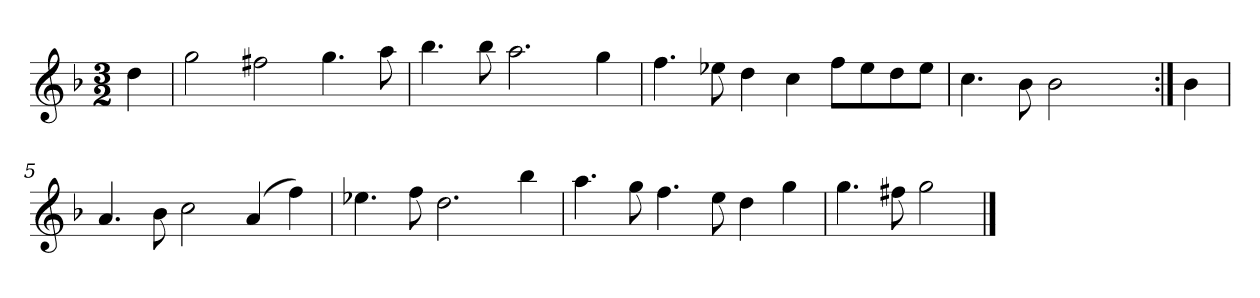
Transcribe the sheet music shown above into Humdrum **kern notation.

**kern
*part1
*staff1
*clefG2
*k[b-]
*G:dor
*M3/2
*MM120
=
4dd
=1
2gg
2ff#X
4.gg
8aa
=2
4.bb-
8bb-
2.aa
4gg
=3
4.ff
8ee-X
4dd
4cc
8ff\L
8ee-\
8dd\
8ee-\J
=4
4.cc
8b-
2b-
4ryy
=:|!
4b-
=5
4.a
8b-
2cc
(4a
4ff)
=6
4.ee-X
8ff
2.dd
4bb-
=7
4.aa
8gg
4.ff
8ee
4dd
4gg
=8
4.gg
8ff#X
2gg
==
*-
